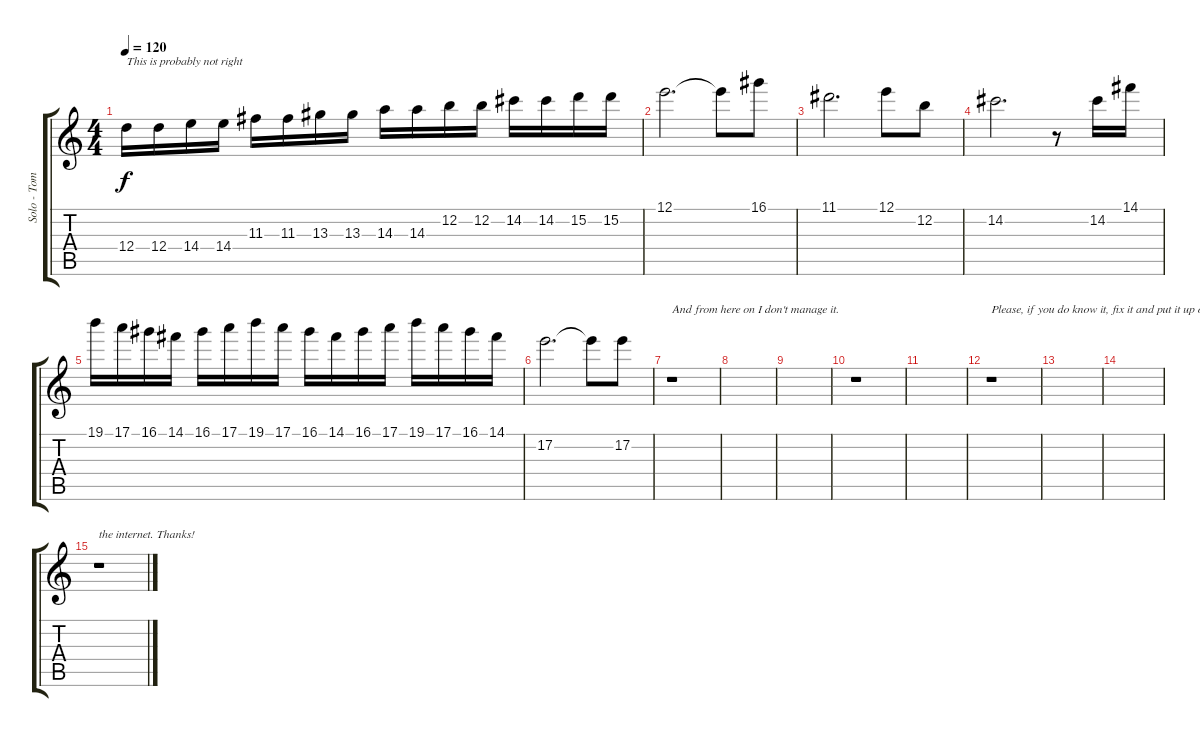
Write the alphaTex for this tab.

\track ("Solo - Tom Gilcher" "Solo - Tom") {instrument electricguitarclean}
\staff {score tabs}
\tuning (E4 B3 G3 D3 A2 E2) {hide}
\ts (4 4)
\tempo 120
\clef g2
\ks c
12.4.16{txt "This is probably not right" dy f} 12.4.16 14.4.16 14.4.16 11.3.16 11.3.16 13.3.16 13.3.16 14.3.16 14.3.16 12.2.16 12.2.16 14.2.16 14.2.16 15.2.16 15.2.16 |
12.1.2{d} 12.1{t}.8 16.1.8 |
11.1.2{d} 12.1.8 12.2.8 |
14.2.2{d} r.8 14.2.16 14.1.16 |
19.1.16 17.1.16 16.1.16 14.1.16 16.1.16 17.1.16 19.1.16 17.1.16 16.1.16 14.1.16 16.1.16 17.1.16 19.1.16 17.1.16 16.1.16 14.1.16 |
17.2.2{d} 17.2{t}.8 17.2.8 |
r.1{txt "And from here on I don't manage it."} |
|
|
r.1 |
|
r.1{txt "Please, if you do know it, fix it and put it up on"} |
|
|
r.1{txt "the internet. Thanks!"}
